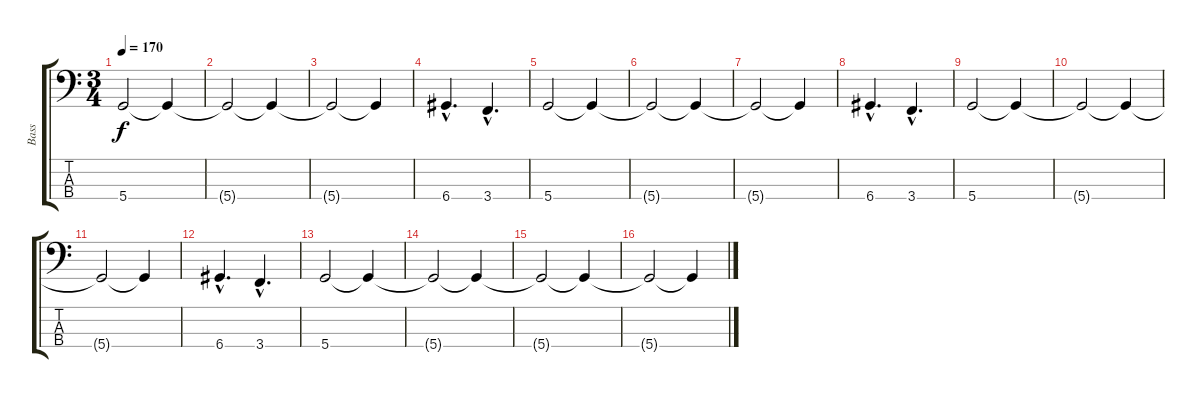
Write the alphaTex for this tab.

\track ("Bass" "Bass") {instrument electricbasspick}
\staff {score tabs}
\tuning (F2 C2 G1 D1) {hide}
\ts (3 4)
\tempo 170
\clef f4
\ks c
5.4.2{dy f} 5.4{t}.4 |
5.4{t}.2 5.4{t}.4 |
5.4{t}.2 5.4{t}.4 |
6.4{hac}.4{d} 3.4{hac}.4{d} |
5.4.2 5.4{t}.4 |
5.4{t}.2 5.4{t}.4 |
5.4{t}.2 5.4{t}.4 |
6.4{hac}.4{d} 3.4{hac}.4{d} |
5.4.2 5.4{t}.4 |
5.4{t}.2 5.4{t}.4 |
5.4{t}.2 5.4{t}.4 |
6.4{hac}.4{d} 3.4{hac}.4{d} |
5.4.2 5.4{t}.4 |
5.4{t}.2 5.4{t}.4 |
5.4{t}.2 5.4{t}.4 |
5.4{t}.2 5.4{t}.4
